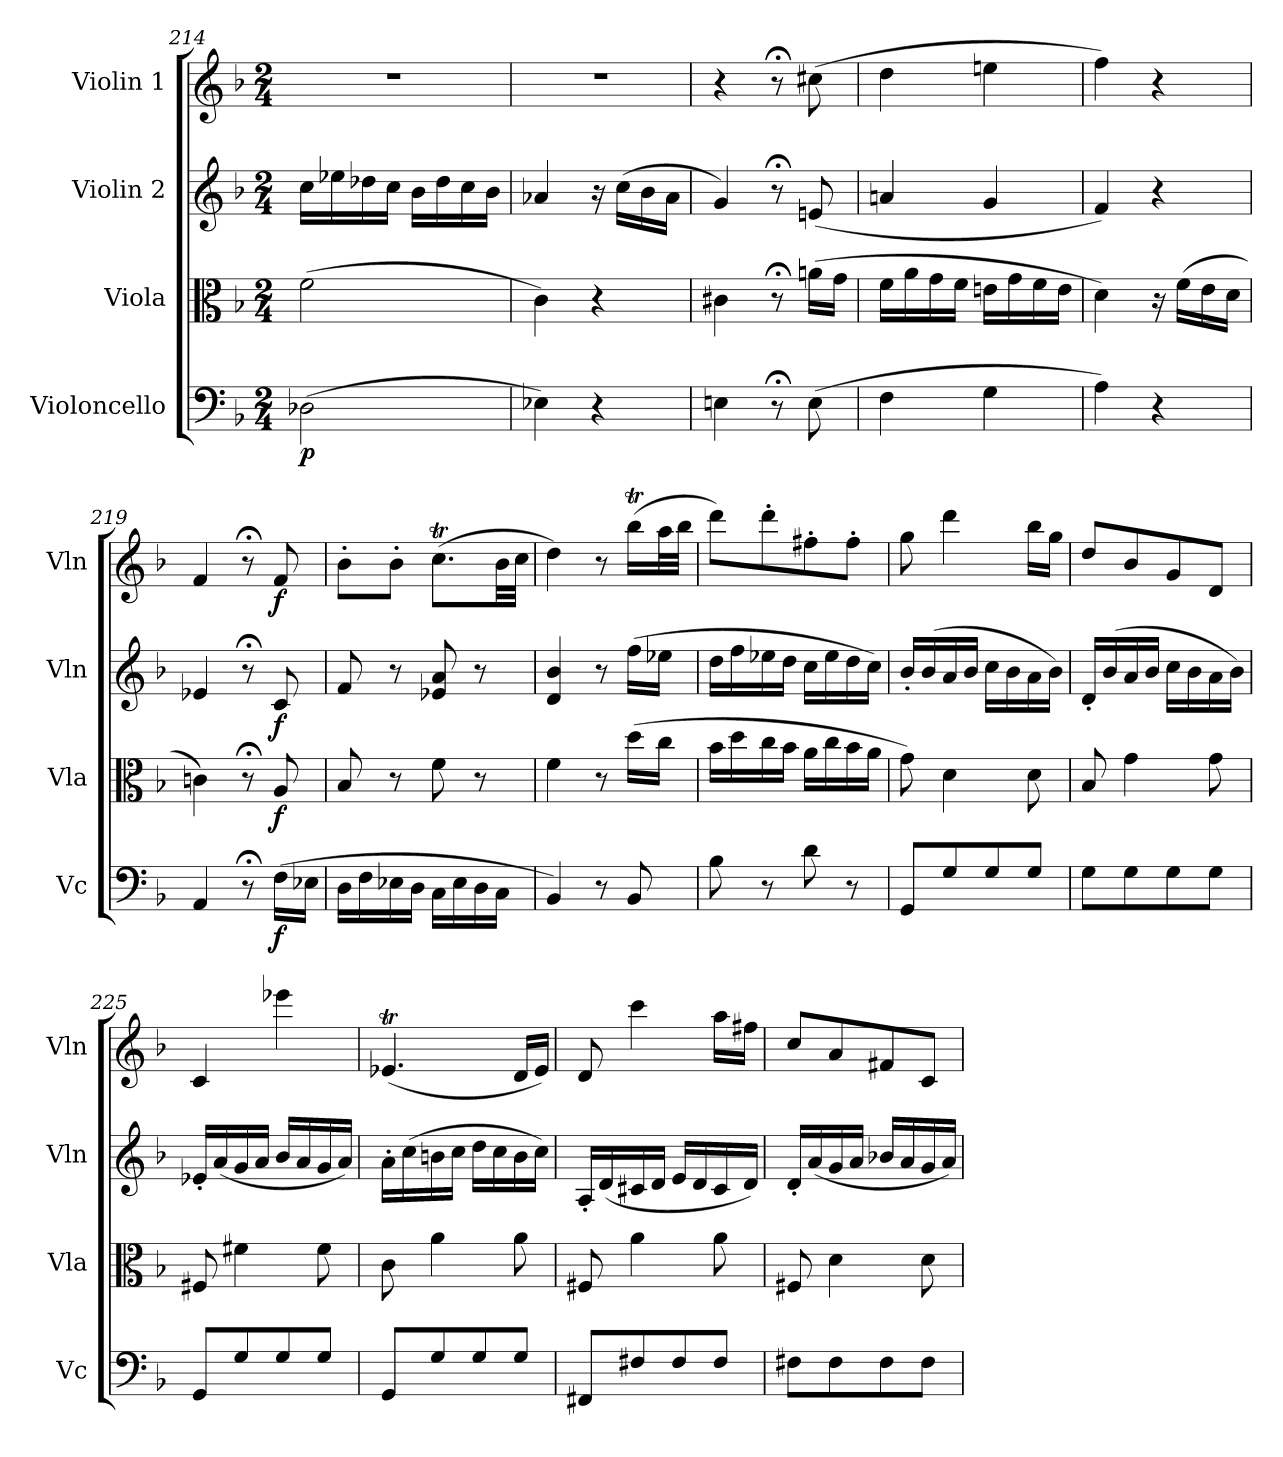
**kern	**dynam	**kern	**dynam	**kern	**dynam	**kern	**dynam
*part4	*part4	*part3	*part3	*part2	*part2	*part1	*part1
*staff4	*staff4	*staff3	*staff3	*staff2	*staff2	*staff1	*staff1
*I"Violoncello	*	*I"Viola	*	*I"Violin 2	*	*I"Violin 1	*
*I'Vc	*	*I'Vla	*	*I'Vln	*	*I'Vln	*
!!LO:PB:g=z
*clefF4	*	*clefC3	*	*clefG2	*	*clefG2	*
*k[b-]	*	*k[b-]	*	*k[b-]	*	*k[b-]	*
*M2/4	*	*M2/4	*	*M2/4	*	*M2/4	*
=214	=214	=214	=214	=214	=214	=214	=214
!	!LO:DY:b	!	!	!	!	!	!
(2D-X\	p	(2f\	.	16cc\LL	.	2r	.
.	.	.	.	16ee-X\	.	.	.
.	.	.	.	16dd-X\	.	.	.
.	.	.	.	16cc\JJ	.	.	.
.	.	.	.	16b-\LL	.	.	.
.	.	.	.	16dd-\	.	.	.
.	.	.	.	16cc\	.	.	.
.	.	.	.	16b-\JJ	.	.	.
=215	=215	=215	=215	=215	=215	=215	=215
4E-X\)	.	4c\)	.	4a-X/	.	2r	.
4r	.	4r	.	16r	.	.	.
.	.	.	.	(16cc\LL	.	.	.
.	.	.	.	16b-\	.	.	.
.	.	.	.	16a-\JJ	.	.	.
=216	=216	=216	=216	=216	=216	=216	=216
4En\	.	4c#X\	.	4g/)	.	4r	.
8r;<	.	8r;<	.	8r;<	.	8r;<	.
(8E\	.	(16an\LL	.	(8en/	.	(8cc#X\	.
.	.	16g\JJ	.	.	.	.	.
!!LO:LB:g=z
=217	=217	=217	=217	=217	=217	=217	=217
4F\	.	16f\LL	.	4an/	.	4dd\	.
.	.	16a\	.	.	.	.	.
.	.	16g\	.	.	.	.	.
.	.	16f\JJ	.	.	.	.	.
4G\	.	16en\LL	.	4g/	.	4een\	.
.	.	16g\	.	.	.	.	.
.	.	16f\	.	.	.	.	.
.	.	16e\JJ	.	.	.	.	.
=218	=218	=218	=218	=218	=218	=218	=218
4A\)	.	4d\)	.	4f/)	.	4ff\)	.
4r	.	16r	.	4r	.	4r	.
.	.	(16f\LL	.	.	.	.	.
.	.	16e\	.	.	.	.	.
.	.	16d\JJ	.	.	.	.	.
=219	=219	=219	=219	=219	=219	=219	=219
4AA/	.	4cn\)	.	4e-X/	.	4f/	.
8r;<	.	8r;<	.	8r;<	.	8r;<	.
!	!LO:DY:b	!	!LO:DY:b	!	!LO:DY:b	!	!LO:DY:b
(16F\LL	f	8A/	f	8c/	f	8f/	f
16E-X\JJ	.	.	.	.	.	.	.
=220	=220	=220	=220	=220	=220	=220	=220
16D\LL	.	8B-/	.	8f/	.	8b-'\L	.
16F\	.	.	.	.	.	.	.
16E-X\	.	8r	.	8r	.	8b-'\J	.
16D\JJ	.	.	.	.	.	.	.
16C\LL	.	8f\	.	8e-X/ 8a/	.	(8.ccT\L	.
16E-\	.	.	.	.	.	.	.
16D\	.	8r	.	8r	.	.	.
16C\JJ	.	.	.	.	.	32b-\LL	.
.	.	.	.	.	.	32cc\JJJ	.
=221	=221	=221	=221	=221	=221	=221	=221
4BB-/)	.	4f\	.	4d/ 4b-/	.	4dd\)	.
8r	.	8r	.	8r	.	8r	.
8BB-/	.	(16dd\LL	.	(16ff\LL	.	(16bb-T\LL	.
.	.	16cc\JJ	.	16ee-X\JJ	.	32aa\L	.
.	.	.	.	.	.	32bb-\JJJ	.
=222	=222	=222	=222	=222	=222	=222	=222
8B-\	.	16b-\LL	.	16dd\LL	.	8ddd\L)	.
.	.	16dd\	.	16ff\	.	.	.
8r	.	16cc\	.	16ee-X\	.	8ddd'\	.
.	.	16b-\JJ	.	16dd\JJ	.	.	.
8d\	.	16a\LL	.	16cc\LL	.	8ff#X'\	.
.	.	16cc\	.	16ee-\	.	.	.
8r	.	16b-\	.	16dd\	.	8ff#'\J	.
.	.	16a\JJ	.	16cc\JJ)	.	.	.
!!LO:LB:g=z
=223	=223	=223	=223	=223	=223	=223	=223
8GG/L	.	8g\)	.	16b-'/LL	.	8gg\	.
.	.	.	.	(16b-/	.	.	.
8G/	.	4d\	.	16a/	.	4ddd\	.
.	.	.	.	16b-/JJ	.	.	.
8G/	.	.	.	16cc\LL	.	.	.
.	.	.	.	16b-\	.	.	.
8G/J	.	8d\	.	16a\	.	16bb-\LL	.
.	.	.	.	16b-\JJ)	.	16gg\JJ	.
=224	=224	=224	=224	=224	=224	=224	=224
8G\L	.	8B-/	.	16d'/LL	.	8dd/L	.
.	.	.	.	(16b-/	.	.	.
8G\	.	4g\	.	16a/	.	8b-/	.
.	.	.	.	16b-/JJ	.	.	.
8G\	.	.	.	16cc\LL	.	8g/	.
.	.	.	.	16b-\	.	.	.
8G\J	.	8g\	.	16a\	.	8d/J	.
.	.	.	.	16b-\JJ)	.	.	.
!!LO:LB:g=z
=225	=225	=225	=225	=225	=225	=225	=225
8GG/L	.	8F#X/	.	16e-X'/LL	.	4c/	.
.	.	.	.	(16a/	.	.	.
8G/	.	4f#X\	.	16g/	.	.	.
.	.	.	.	16a/JJ	.	.	.
8G/	.	.	.	16b-/LL	.	4eee-X\	.
.	.	.	.	16a/	.	.	.
8G/J	.	8f#\	.	16g/	.	.	.
.	.	.	.	16a/JJ)	.	.	.
=226	=226	=226	=226	=226	=226	=226	=226
8GG/L	.	8c\	.	16a'\LL	.	(4.e-XT/	.
.	.	.	.	(16cc\	.	.	.
8G/	.	4a\	.	16bn\	.	.	.
.	.	.	.	16cc\JJ	.	.	.
8G/	.	.	.	16dd\LL	.	.	.
.	.	.	.	16cc\	.	.	.
8G/J	.	8a\	.	16b\	.	16d/LL	.
.	.	.	.	16cc\JJ)	.	16e-/JJ)	.
=227	=227	=227	=227	=227	=227	=227	=227
8FF#X/L	.	8F#X/	.	16A'/LL	.	8d/	.
.	.	.	.	(16d/	.	.	.
8F#X/	.	4a\	.	16c#X/	.	4ccc\	.
.	.	.	.	16d/JJ	.	.	.
8F#/	.	.	.	16e/LL	.	.	.
.	.	.	.	16d/	.	.	.
8F#/J	.	8a\	.	16c#/	.	16aa\LL	.
.	.	.	.	16d/JJ)	.	16ff#X\JJ	.
=228	=228	=228	=228	=228	=228	=228	=228
8F#X\L	.	8F#X/	.	16d'/LL	.	8cc/L	.
.	.	.	.	(16a/	.	.	.
8F#\	.	4d\	.	16g/	.	8a/	.
.	.	.	.	16a/JJ	.	.	.
8F#\	.	.	.	16b-X/LL	.	8f#X/	.
.	.	.	.	16a/	.	.	.
8F#\J	.	8d\	.	16g/	.	8c/J	.
.	.	.	.	16a/JJ)	.	.	.
=	=	=	=	=	=	=	=
*-	*-	*-	*-	*-	*-	*-	*-
